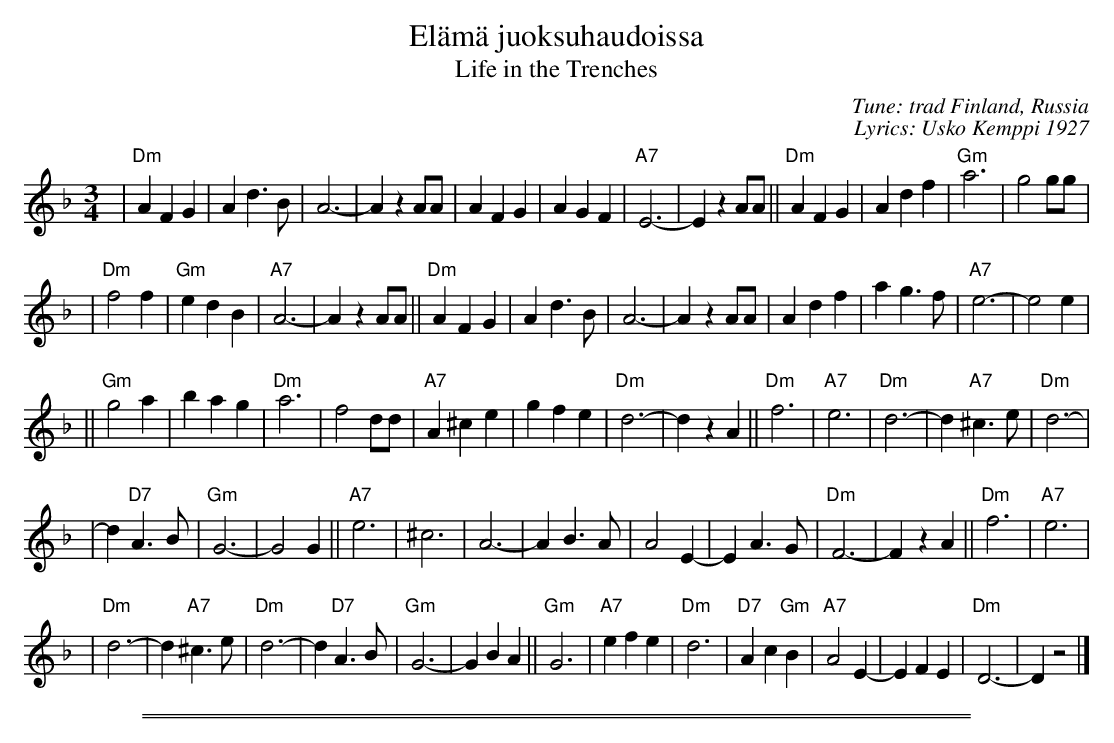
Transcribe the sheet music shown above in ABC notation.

X:1
T: El\"am\"a juoksuhaudoissa
T: Life in the Trenches
C: Tune: trad Finland, Russia
C: Lyrics: Usko Kemppi 1927
M: 3/4
L: 1/4
K: Dm
| "Dm"AFG \
| Ad>B \
| A3- \
| AzA/A/ \
| AFG \
| AGF \
| "A7"E3- \
| EzA/A/ \
|| "Dm"AFG \
| Adf \
| "Gm"a3 \
| g2g/g/ |
| "Dm"f2f \
| "Gm"edB \
| "A7"A3- \
| AzA/A/ \
|| "Dm"AFG \
| Ad>B \
| A3- \
| AzA/A/ \
| Adf \
| ag>f \
| "A7"e3- \
| e2e |
|| "Gm"g2a \
| bag \
| "Dm"a3 \
| f2d/d/ \
|"A7"A^ce \
| gfe \
| "Dm"d3- \
| dzA \
|| "Dm"f3 \
| "A7"e3 \
| "Dm"d3- \
| d"A7"^c>e \
| "Dm"d3- |
| d"D7"A>B \
| "Gm"G3- \
| G2G \
|| "A7"e3 \
| ^c3 \
| A3- \
| AB>A \
| A2E- \
| EA>G \
| "Dm"F3- \
| FzA \
|| "Dm"f3 \
| "A7"e3 |
| "Dm"d3- \
| d"A7"^c>e \
| "Dm"d3- \
| d"D7"A>B \
| "Gm"G3- \
| GBA \
|| "Gm"G3 \
| "A7"efe \
| "Dm"d3 \
| "D7"Ac"Gm"B \
| "A7"A2E- \
| EFE \
| "Dm"D3- \
| Dz2 |]
